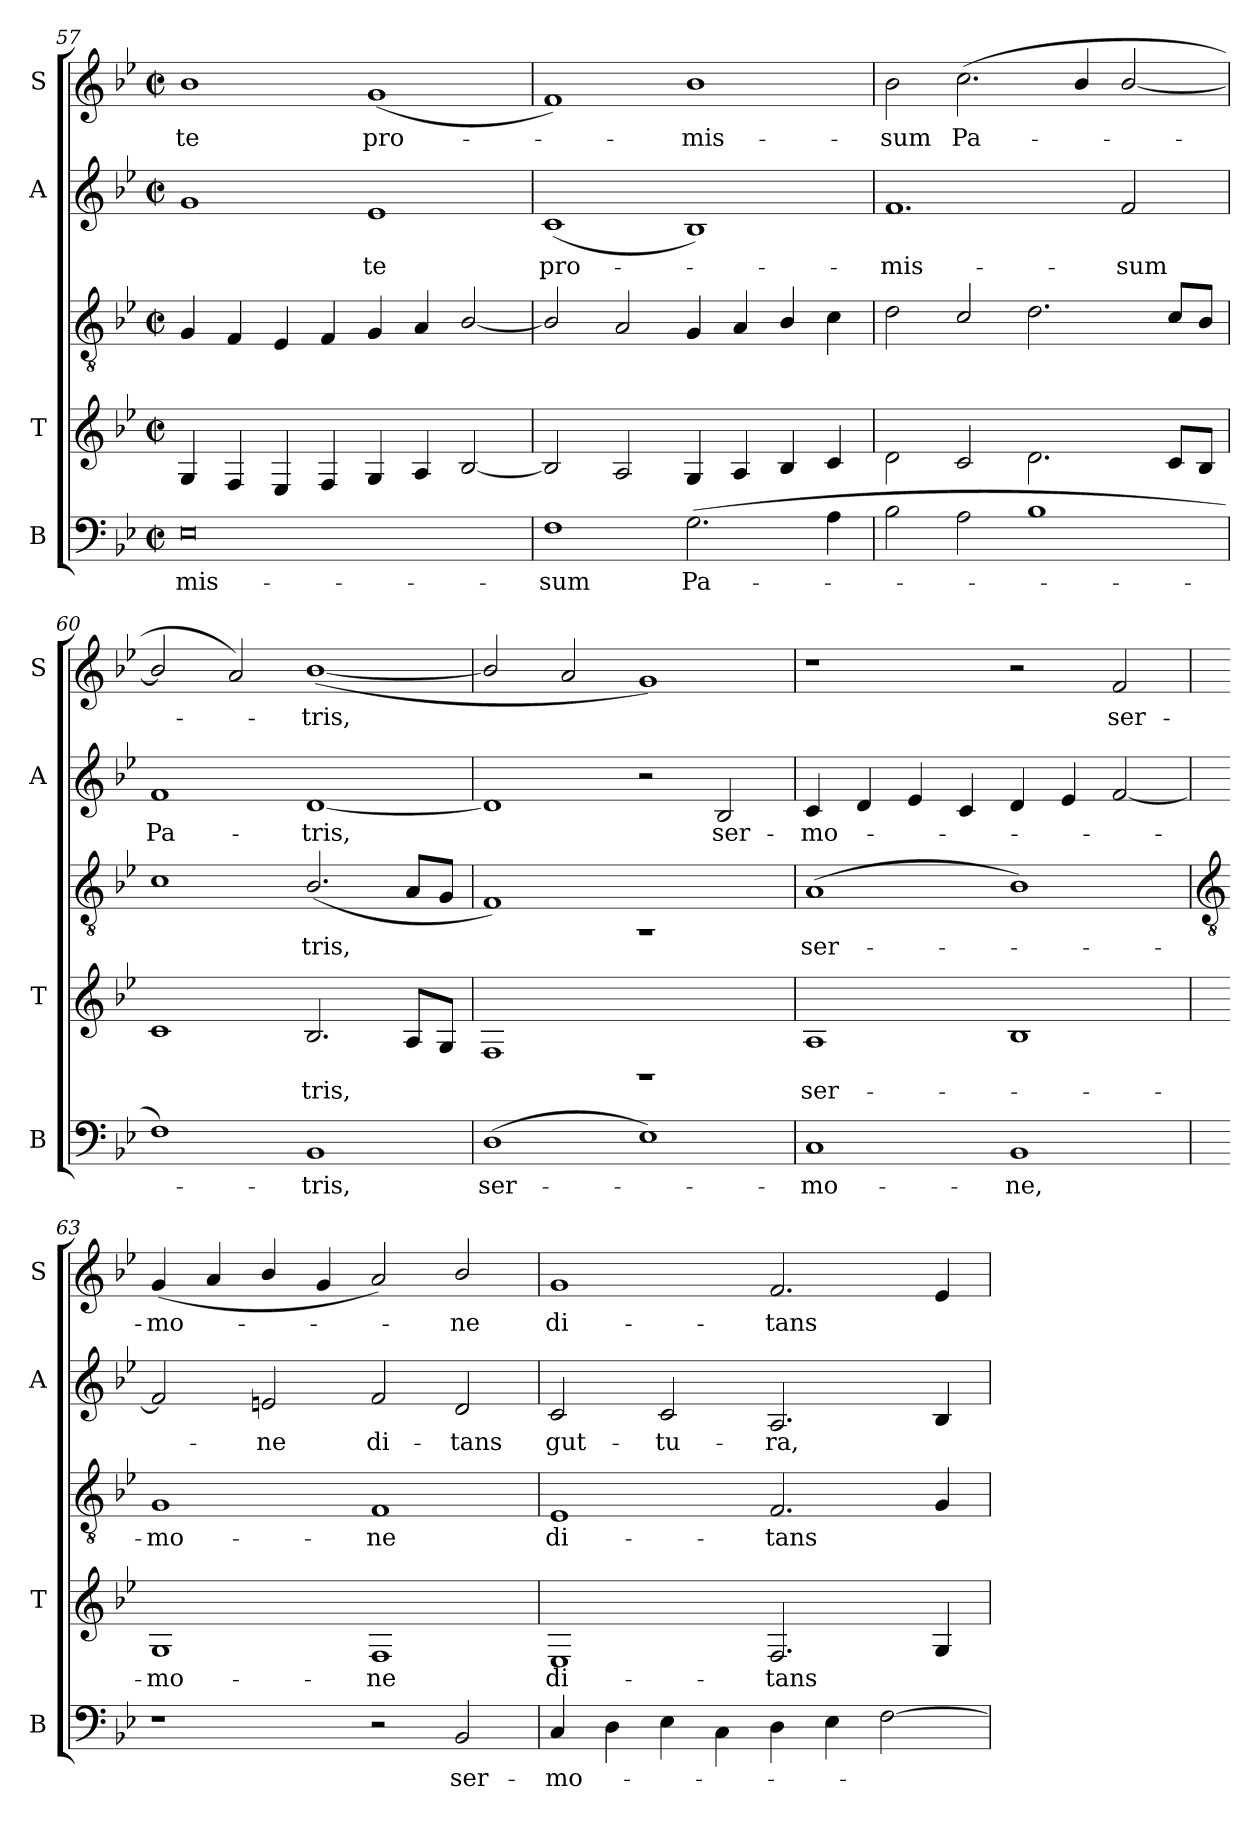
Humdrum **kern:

**kern	**text	**kern	**text	**kern	**text	**kern	**text	**kern	**text
*part4	*part4	*part3	*part3	*part3	*part3	*part2	*part2	*part1	*part1
*staff5	*staff5	*staff4	*staff4	*staff3	*staff3	*staff2	*staff2	*staff1	*staff1
*I"B	*	*I"T	*	*	*	*I"A	*	*I"S	*
*I'B	*	*I'T	*	*	*	*I'A	*	*I'S	*
!!LO:LB:g=z
*clefF4	*	*	*	*clefGv2	*	*clefG2	*	*clefG2	*
*k[b-e-]	*	*k[b-e-]	*	*k[b-e-]	*	*k[b-e-]	*	*k[b-e-]	*
*B-:	*	*B-:	*	*B-:	*	*B-:	*	*B-:	*
*M4/2	*	*M4/2	*	*M4/2	*	*M4/2	*	*M4/2	*
*met(c|)	*	*met(c|)	*	*met(c|)	*	*met(c|)	*	*met(c|)	*
=57	=57	=57	=57	=57	=57	=57	=57	=57	=57
!	!LO:LY:b	!	!	!	!	!	!	!	!LO:LY:b
0E-	mis-	4G	.	4G	.	1g	.	1b-	te
.	.	4F	.	4F	.	.	.	.	.
.	.	4E-	.	4E-	.	.	.	.	.
.	.	4F	.	4F	.	.	.	.	.
!	!	!	!	!	!	!	!LO:LY:b	!	!LO:LY:b
.	.	4G	.	4G	.	1e-	te	(<1g	pro-
.	.	4A/	.	4A/	.	.	.	.	.
.	.	[2B-/	.	[2B-/	.	.	.	.	.
=58	=58	=58	=58	=58	=58	=58	=58	=58	=58
!	!LO:LY:b	!	!	!	!	!	!LO:LY:b	!	!
1F	-sum	2B-/]	.	2B-/]	.	(<1c	pro-	1f)	.
.	.	2A/	.	2A/	.	.	.	.	.
!	!LO:LY:b	!	!	!	!	!	!	!	!LO:LY:b
(>2.G	Pa-	4G	.	4G	.	1B-)	.	1b-	mis-
.	.	4A	.	4A	.	.	.	.	.
.	.	4B-/	.	4B-/	.	.	.	.	.
4A	.	4c	.	4c	.	.	.	.	.
=59	=59	=59	=59	=59	=59	=59	=59	=59	=59
!	!	!	!	!	!	!	!LO:LY:b	!	!LO:LY:b
2B-	.	2d\	.	2d\	.	1.f	mis-	2b-	-sum
!	!	!	!	!	!	!	!	!	!LO:LY:b
2A	.	2c/	.	2c/	.	.	.	(<2.cc	Pa-
1B-	.	2.d\	.	2.d\	.	.	.	.	.
.	.	.	.	.	.	.	.	4b-/	.
!	!	!	!	!	!	!	!LO:LY:b	!	!
.	.	.	.	.	.	2f	-sum	[2b-/	.
.	.	8c\L	.	8c\L	.	.	.	.	.
.	.	8B-/J	.	8B-/J	.	.	.	.	.
=60	=60	=60	=60	=60	=60	=60	=60	=60	=60
!	!	!	!	!	!	!	!LO:LY:b	!	!
1F)	.	1c	.	1c	.	1f	Pa-	2b-/]	.
.	.	.	.	.	.	.	.	2a/)	.
!	!LO:LY:b	!	!LO:LY:b	!	!LO:LY:b	!	!LO:LY:b	!	!LO:LY:b
1BB-	tris,	2.B-/	tris,	(<2.B-/	tris,	[1d	-tris,	(<[1b-/	tris,
.	.	8AL	.	8AL	.	.	.	.	.
.	.	8GJ	.	8GJ	.	.	.	.	.
=61	=61	=61	=61	=61	=61	=61	=61	=61	=61
!	!LO:LY:b	!	!	!	!	!	!	!	!
(>1D	ser-	1F	.	1F)	.	1d]	.	2b-/]	.
.	.	.	.	.	.	.	.	2a/	.
1E-)	.	1rBB	.	1rBB	.	2r	.	1g)	.
!	!	!	!	!	!	!	!LO:LY:b	!	!
.	.	.	.	.	.	2B-	ser-	.	.
=62	=62	=62	=62	=62	=62	=62	=62	=62	=62
!	!LO:LY:b	!	!LO:LY:b	!	!LO:LY:b	!	!LO:LY:b	!	!
1C	mo-	1A	ser-	(<1A	ser-	4c	-mo-	1r	.
.	.	.	.	.	.	4d	.	.	.
.	.	.	.	.	.	4e-	.	.	.
.	.	.	.	.	.	4c	.	.	.
!	!LO:LY:b	!	!	!	!	!	!	!	!
1BB-	-ne,	1B-	.	1B-)	.	4d	.	2r	.
.	.	.	.	.	.	4e-	.	.	.
!	!	!	!	!	!	!	!	!	!LO:LY:b
.	.	.	.	.	.	[2f	.	2f	ser-
!!LO:LB:g=z
=63	=63	=63	=63	=63	=63	=63	=63	=63	=63
*	*	*	*	*clefGv2	*	*	*	*	*
!	!	!	!LO:LY:b	!	!LO:LY:b	!	!	!	!LO:LY:b
1r	.	1G	mo-	1G	mo-	2f]	.	(<4g/	-mo-
.	.	.	.	.	.	.	.	4a/	.
!	!	!	!	!	!	!	!LO:LY:b	!	!
.	.	.	.	.	.	2en	ne	4b-/	.
.	.	.	.	.	.	.	.	4g/	.
!	!	!	!LO:LY:b	!	!LO:LY:b	!	!LO:LY:b	!	!
2r	.	1F	-ne	1F	-ne	2f	di-	2a)	.
!	!LO:LY:b	!	!	!	!	!	!LO:LY:b	!	!LO:LY:b
2BB-	ser-	.	.	.	.	2d	-tans	2b-/	ne
=64	=64	=64	=64	=64	=64	=64	=64	=64	=64
!	!LO:LY:b	!	!LO:LY:b	!	!LO:LY:b	!	!LO:LY:b	!	!LO:LY:b
4C	-mo-	1E-	di-	1E-	di-	2c	gut-	1g	di-
4D	.	.	.	.	.	.	.	.	.
!	!	!	!	!	!	!	!LO:LY:b	!	!
4E-	.	.	.	.	.	2c	-tu-	.	.
4C\	.	.	.	.	.	.	.	.	.
!	!	!	!LO:LY:b	!	!LO:LY:b	!	!LO:LY:b	!	!LO:LY:b
4D	.	2.F	-tans	2.F	-tans	2.A	-ra,	2.f	-tans
4E-	.	.	.	.	.	.	.	.	.
[2F	.	.	.	.	.	.	.	.	.
.	.	4G	.	4G	.	4B-	.	4e-	.
=	=	=	=	=	=	=	=	=	=
*-	*-	*-	*-	*-	*-	*-	*-	*-	*-
